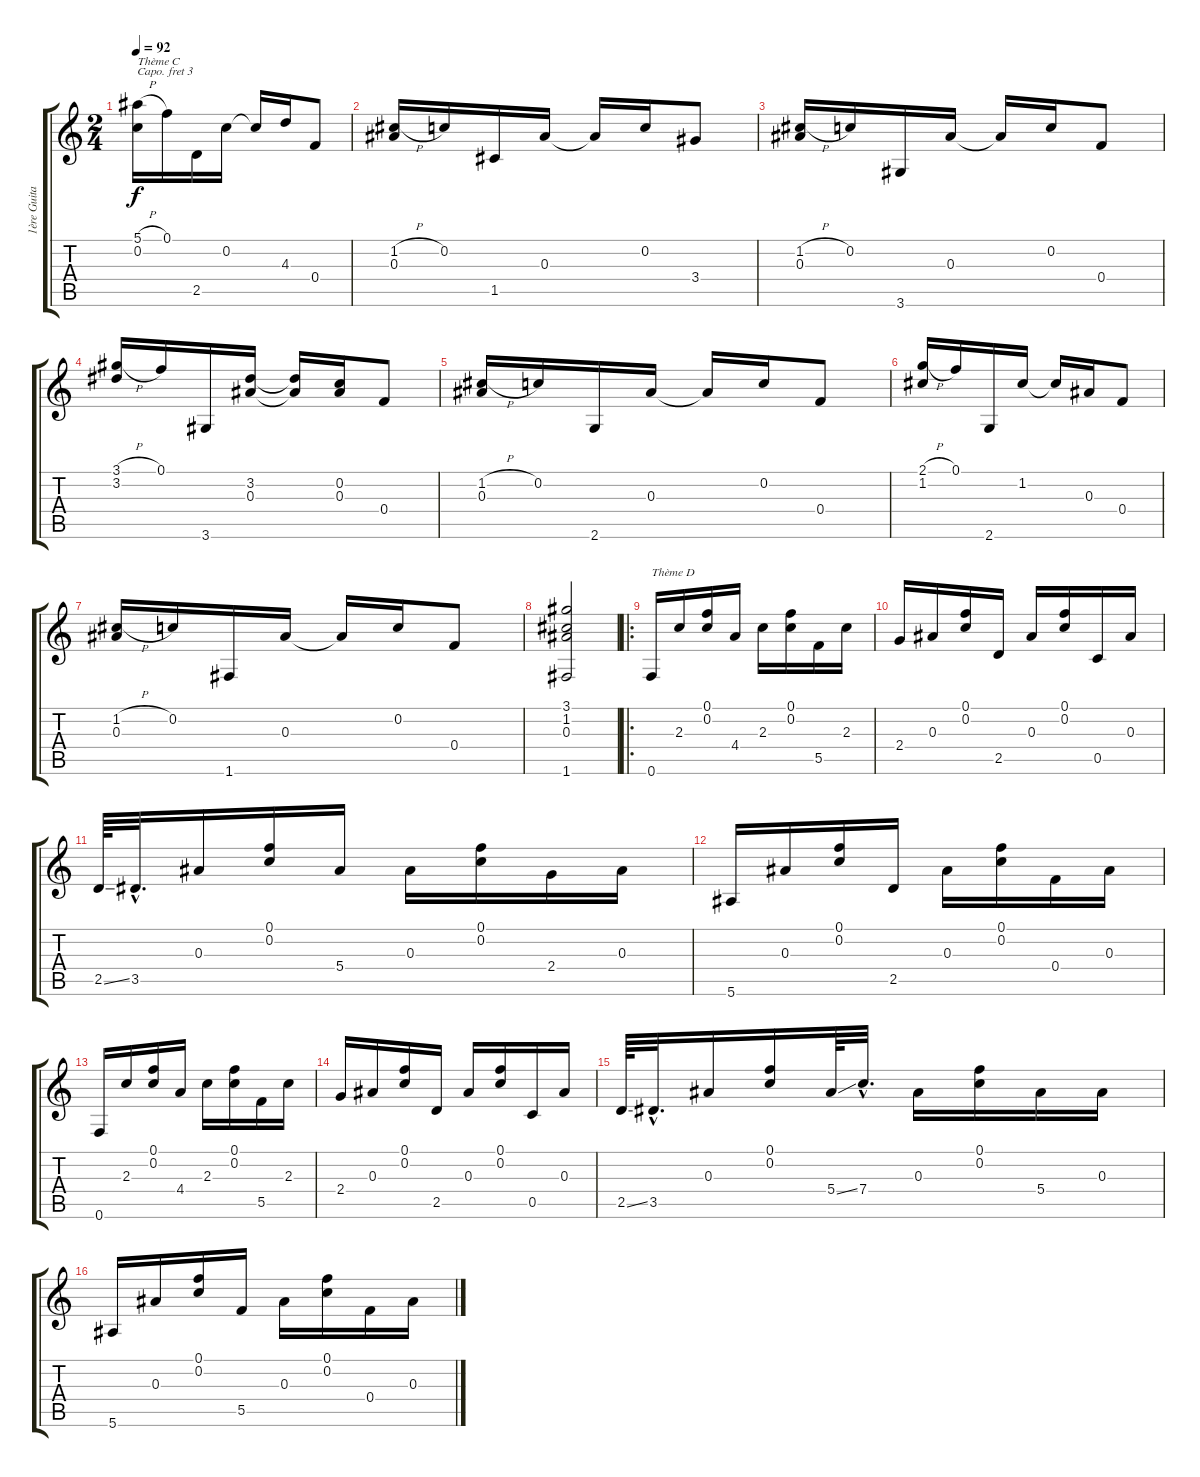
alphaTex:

\track ("1ère Guitare" "1ère Guita") {instrument acousticguitarnylon}
\staff {score tabs}
\capo 3
\tuning (D4 A3 G3 D3 A2 D2) {hide}
\ts (2 4)
\tempo 92
\clef g2
\ks c
(5.1{h} 0.2).16{txt "Thème C" dy f} 0.1.16 2.5.16 0.2.16 0.2{t}.16 4.3.16 0.4.8 |
(1.2{h} 0.3).16 0.2.16 1.5.16 0.3.16 0.3{t}.16 0.2.16 3.4.8 |
(1.2{h} 0.3).16 0.2.16 3.6.16 0.3.16 0.3{t}.16 0.2.16 0.4.8 |
(3.1{h} 3.2).16 0.1.16 3.6.16 (3.2 0.3).16 (3.2{t} 0.3{t}).16 (0.2 0.3).16 0.4.8 |
(1.2{h} 0.3).16 0.2.16 2.6.16 0.3.16 0.3{t}.16 0.2.16 0.4.8 |
(2.1{h} 1.2).16 0.1.16 2.6.16 1.2.16 1.2{t}.16 0.3.16 0.4.8 |
(1.2{h} 0.3).16 0.2.16 1.6.16 0.3.16 0.3{t}.16 0.2.16 0.4.8 |
(3.1 1.2 0.3 1.6).2 |
\ro
0.6.16{txt "Thème D"} 2.3.16 (0.1 0.2).16 4.4.16 2.3.16 (0.1 0.2).16 5.5.16 2.3.16 |
2.4.16 0.3.16 (0.1 0.2).16 2.5.16 0.3.16 (0.1 0.2).16 0.5.16 0.3.16 |
2.5{ss}.64 3.5{hac}.32{d} 0.3.16 (0.1 0.2).16 5.4.16 0.3.16 (0.1 0.2).16 2.4.16 0.3.16 |
5.6.16 0.3.16 (0.1 0.2).16 2.5.16 0.3.16 (0.1 0.2).16 0.4.16 0.3.16 |
0.6.16 2.3.16 (0.1 0.2).16 4.4.16 2.3.16 (0.1 0.2).16 5.5.16 2.3.16 |
2.4.16 0.3.16 (0.1 0.2).16 2.5.16 0.3.16 (0.1 0.2).16 0.5.16 0.3.16 |
2.5{ss}.64 3.5{hac}.32{d} 0.3.16 (0.1 0.2).16 5.4{ss}.64 7.4{hac}.32{d} 0.3.16 (0.1 0.2).16 5.4.16 0.3.16 |
5.6.16 0.3.16 (0.1 0.2).16 5.5.16 0.3.16 (0.1 0.2).16 0.4.16 0.3.16
